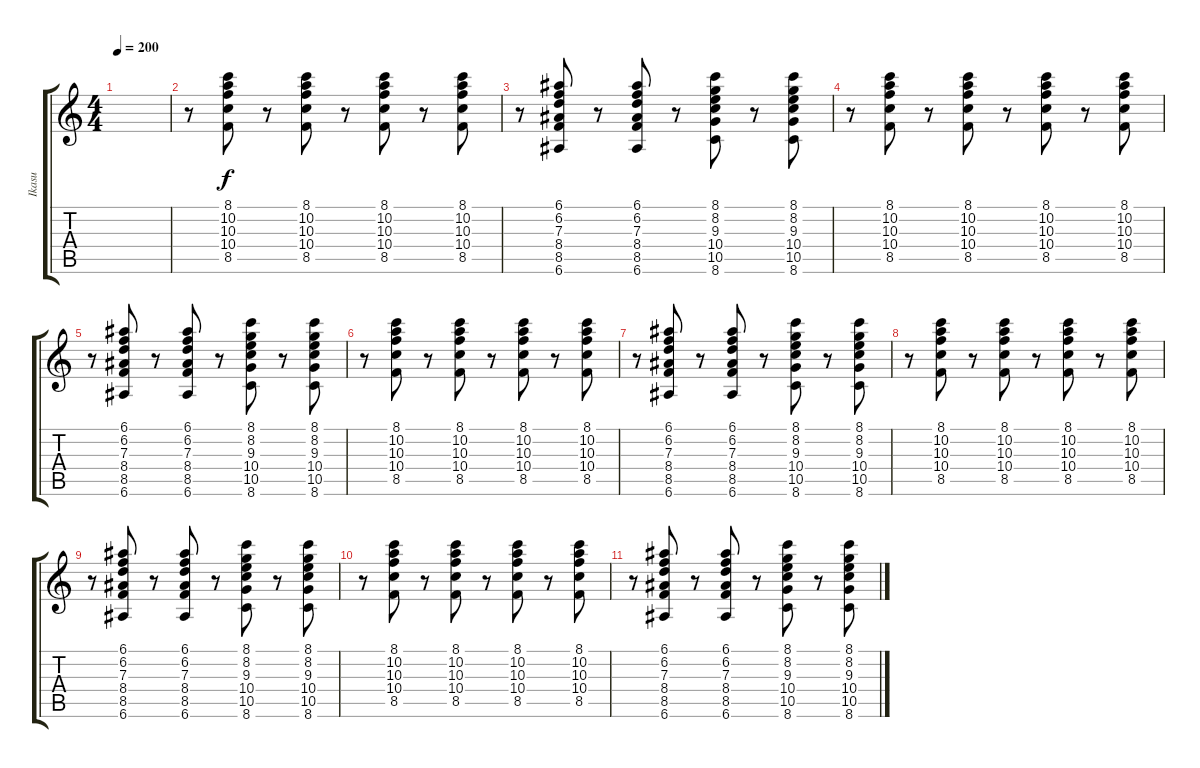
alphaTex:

\track ("Ikasu     - Clean Guitar" "Ikasu     ") {instrument electricguitarclean}
\staff {score tabs}
\tuning (E4 B3 G3 D3 A2 E2) {hide}
\ts (4 4)
\tempo 200
\clef g2
\ks c
|
r.8 (8.1 10.2 10.3 10.4 8.5).8 r.8 (8.1 10.2 10.3 10.4 8.5).8 r.8 (8.1 10.2 10.3 10.4 8.5).8 r.8 (8.1 10.2 10.3 10.4 8.5).8 |
r.8 (6.1 6.2 7.3 8.4 8.5 6.6).8 r.8 (6.1 6.2 7.3 8.4 8.5 6.6).8 r.8 (8.1 8.2 9.3 10.4 10.5 8.6).8 r.8 (8.1 8.2 9.3 10.4 10.5 8.6).8 |
r.8 (8.1 10.2 10.3 10.4 8.5).8 r.8 (8.1 10.2 10.3 10.4 8.5).8 r.8 (8.1 10.2 10.3 10.4 8.5).8 r.8 (8.1 10.2 10.3 10.4 8.5).8 |
r.8 (6.1 6.2 7.3 8.4 8.5 6.6).8 r.8 (6.1 6.2 7.3 8.4 8.5 6.6).8 r.8 (8.1 8.2 9.3 10.4 10.5 8.6).8 r.8 (8.1 8.2 9.3 10.4 10.5 8.6).8 |
r.8 (8.1 10.2 10.3 10.4 8.5).8 r.8 (8.1 10.2 10.3 10.4 8.5).8 r.8 (8.1 10.2 10.3 10.4 8.5).8 r.8 (8.1 10.2 10.3 10.4 8.5).8 |
r.8 (6.1 6.2 7.3 8.4 8.5 6.6).8 r.8 (6.1 6.2 7.3 8.4 8.5 6.6).8 r.8 (8.1 8.2 9.3 10.4 10.5 8.6).8 r.8 (8.1 8.2 9.3 10.4 10.5 8.6).8 |
r.8 (8.1 10.2 10.3 10.4 8.5).8 r.8 (8.1 10.2 10.3 10.4 8.5).8 r.8 (8.1 10.2 10.3 10.4 8.5).8 r.8 (8.1 10.2 10.3 10.4 8.5).8 |
r.8 (6.1 6.2 7.3 8.4 8.5 6.6).8 r.8 (6.1 6.2 7.3 8.4 8.5 6.6).8 r.8 (8.1 8.2 9.3 10.4 10.5 8.6).8 r.8 (8.1 8.2 9.3 10.4 10.5 8.6).8 |
r.8 (8.1 10.2 10.3 10.4 8.5).8 r.8 (8.1 10.2 10.3 10.4 8.5).8 r.8 (8.1 10.2 10.3 10.4 8.5).8 r.8 (8.1 10.2 10.3 10.4 8.5).8 |
r.8 (6.1 6.2 7.3 8.4 8.5 6.6).8 r.8 (6.1 6.2 7.3 8.4 8.5 6.6).8 r.8 (8.1 8.2 9.3 10.4 10.5 8.6).8 r.8 (8.1 8.2 9.3 10.4 10.5 8.6).8
